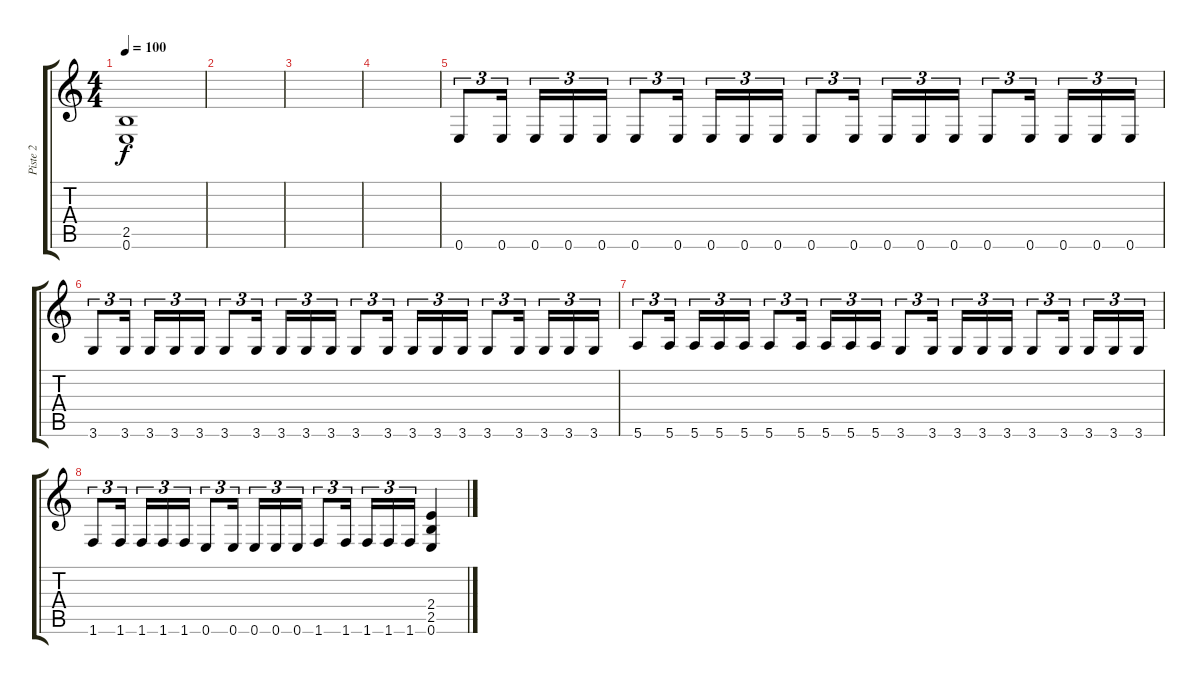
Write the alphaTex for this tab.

\track ("Piste 2" "Piste 2") {instrument acousticguitarsteel}
\staff {score tabs}
\tuning (E4 B3 G3 D3 A2 E2) {hide}
\ts (4 4)
\tempo 100
\clef g2
\ks c
(2.5 0.6).1{dy f} |
|
|
|
0.6.8{tu (3 2)} 0.6.16{tu (3 2)} 0.6.16{tu (3 2)} 0.6.16{tu (3 2)} 0.6.16{tu (3 2)} 0.6.8{tu (3 2)} 0.6.16{tu (3 2)} 0.6.16{tu (3 2)} 0.6.16{tu (3 2)} 0.6.16{tu (3 2)} 0.6.8{tu (3 2)} 0.6.16{tu (3 2)} 0.6.16{tu (3 2)} 0.6.16{tu (3 2)} 0.6.16{tu (3 2)} 0.6.8{tu (3 2)} 0.6.16{tu (3 2)} 0.6.16{tu (3 2)} 0.6.16{tu (3 2)} 0.6.16{tu (3 2)} |
3.6.8{tu (3 2)} 3.6.16{tu (3 2)} 3.6.16{tu (3 2)} 3.6.16{tu (3 2)} 3.6.16{tu (3 2)} 3.6.8{tu (3 2)} 3.6.16{tu (3 2)} 3.6.16{tu (3 2)} 3.6.16{tu (3 2)} 3.6.16{tu (3 2)} 3.6.8{tu (3 2)} 3.6.16{tu (3 2)} 3.6.16{tu (3 2)} 3.6.16{tu (3 2)} 3.6.16{tu (3 2)} 3.6.8{tu (3 2)} 3.6.16{tu (3 2)} 3.6.16{tu (3 2)} 3.6.16{tu (3 2)} 3.6.16{tu (3 2)} |
5.6.8{tu (3 2)} 5.6.16{tu (3 2)} 5.6.16{tu (3 2)} 5.6.16{tu (3 2)} 5.6.16{tu (3 2)} 5.6.8{tu (3 2)} 5.6.16{tu (3 2)} 5.6.16{tu (3 2)} 5.6.16{tu (3 2)} 5.6.16{tu (3 2)} 3.6.8{tu (3 2)} 3.6.16{tu (3 2)} 3.6.16{tu (3 2)} 3.6.16{tu (3 2)} 3.6.16{tu (3 2)} 3.6.8{tu (3 2)} 3.6.16{tu (3 2)} 3.6.16{tu (3 2)} 3.6.16{tu (3 2)} 3.6.16{tu (3 2)} |
1.6.8{tu (3 2)} 1.6.16{tu (3 2)} 1.6.16{tu (3 2)} 1.6.16{tu (3 2)} 1.6.16{tu (3 2)} 0.6.8{tu (3 2)} 0.6.16{tu (3 2)} 0.6.16{tu (3 2)} 0.6.16{tu (3 2)} 0.6.16{tu (3 2)} 1.6.8{tu (3 2)} 1.6.16{tu (3 2)} 1.6.16{tu (3 2)} 1.6.16{tu (3 2)} 1.6.16{tu (3 2)} (2.4 2.5 0.6).4
